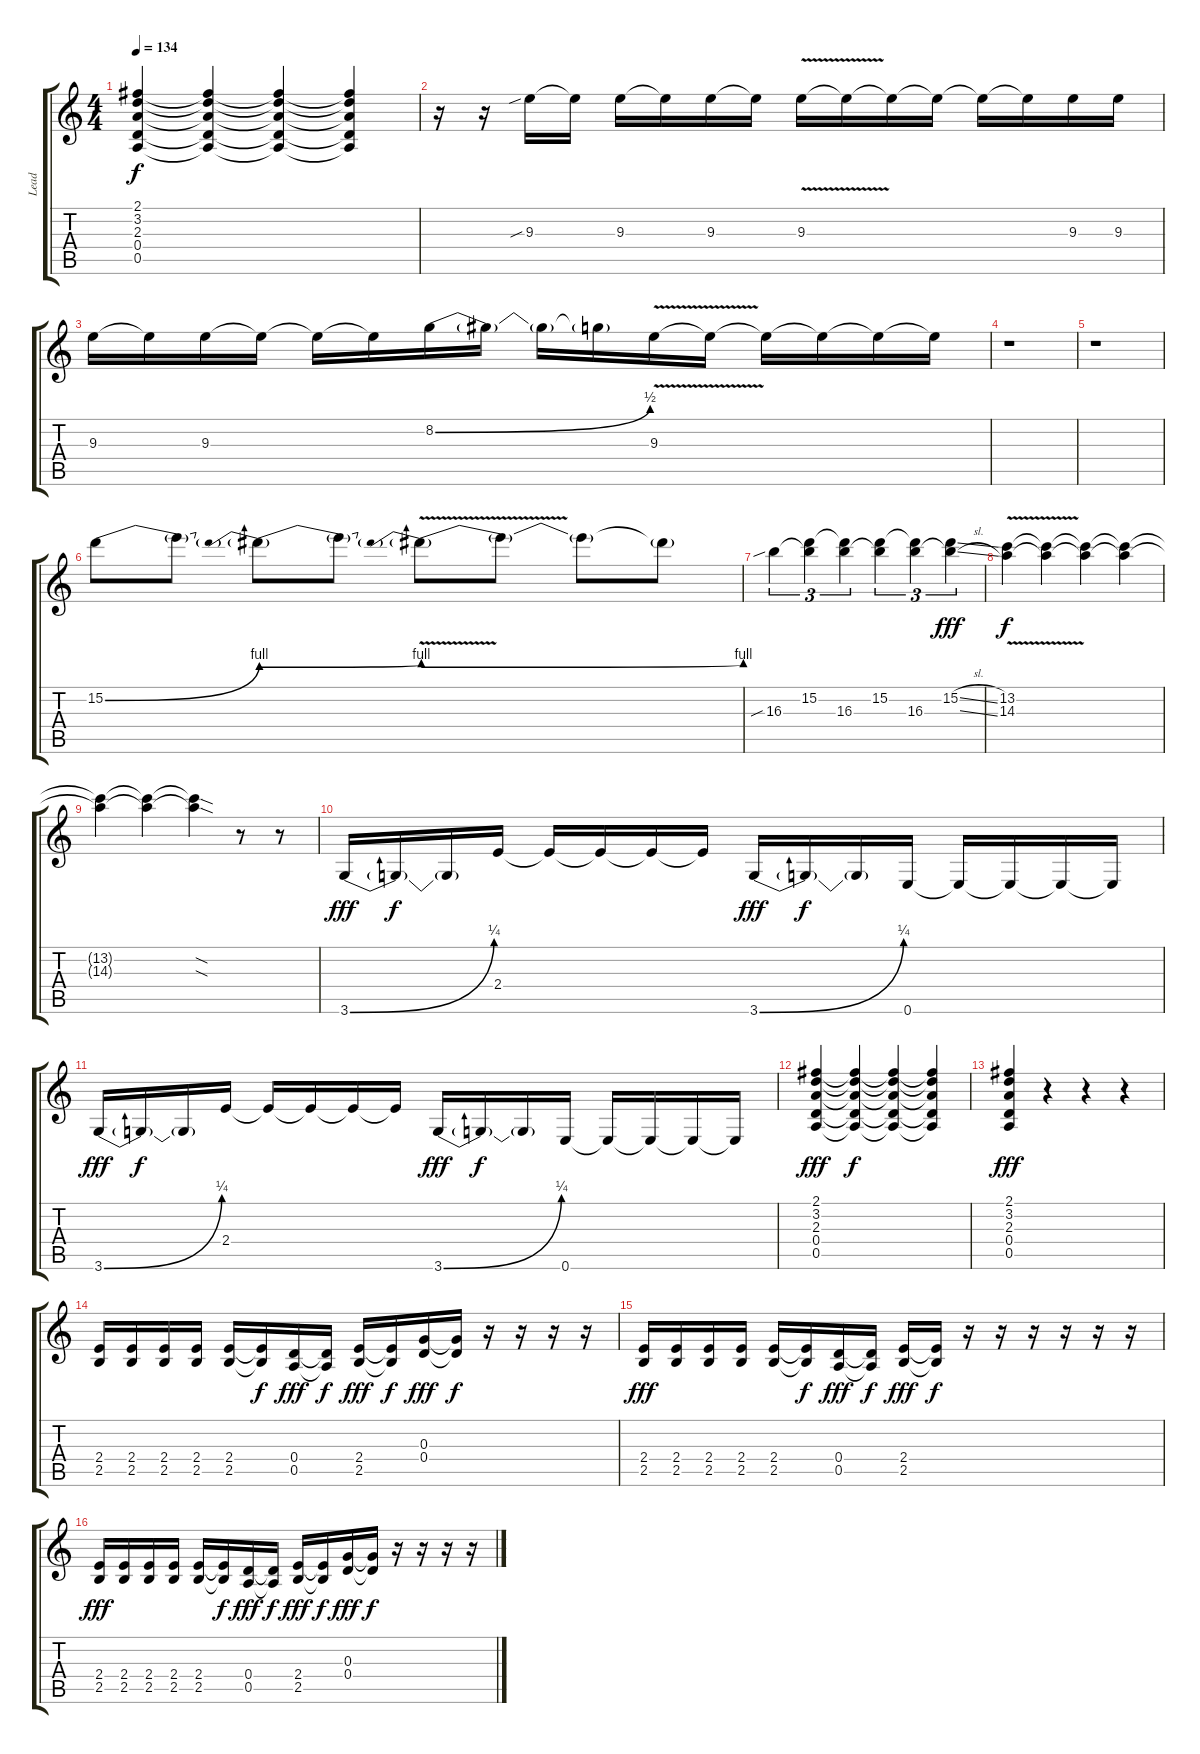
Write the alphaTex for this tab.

\track ("Lead" "Lead") {instrument overdrivenguitar}
\staff {score tabs}
\tuning (E4 B3 G3 D3 A2 E2) {hide}
\ts (4 4)
\tempo 134
\clef g2
\ks c
(2.1{t} 3.2{t} 2.3{t} 0.4{t} 0.5{t}).4{dy f} (2.1{t} 3.2{t} 2.3{t} 0.4{t} 0.5{t}).4 (2.1{t} 3.2{t} 2.3{t} 0.4{t} 0.5{t}).4 (2.1{t} 3.2{t} 2.3{t} 0.4{t} 0.5{t}).4 |
r.16 r.16 9.3{sib}.16 9.3{t}.16 9.3.16 9.3{t}.16 9.3.16 9.3{t}.16 9.3{v}.16 9.3{t}.16 9.3{t}.16 9.3{t}.16 9.3{t}.16 9.3{t}.16 9.3.16 9.3.16 |
9.3.16 9.3{t}.16 9.3.16 9.3{t}.16 9.3{t}.16 9.3{t}.16 8.2{be (bend 0 0 60 2)}.16 8.2{t}.16 8.2{t}.16 8.2{t}.16 9.3{v}.16 9.3{t}.16 9.3{t}.16 9.3{t}.16 9.3{t}.16 9.3{t}.16 |
r.1 |
r.1 |
15.2{be (bend 0 0 60 4)}.8 15.2{t}.8 15.2{be (prebendbend 0 3 60 4) t}.8 15.2{t}.8 15.2{be (prebendbend 0 3 60 4) v t}.8 15.2{t}.8 15.2{t}.8 15.2{t}.8 |
16.3{sib}.4{tu (3 2)} (15.2 16.3{t}).4{tu (3 2)} (15.2{t} 16.3).4{tu (3 2)} (15.2 16.3{t}).4{tu (3 2)} (15.2{t} 16.3).4{tu (3 2)} (15.2{sl} 16.3{sl t}).4{tu (3 2) dy fff} |
(13.2{v} 14.3{v}).4{dy f} (13.2{t} 14.3{t}).4 (13.2{t} 14.3{t}).4 (13.2{t} 14.3{t}).4 |
(13.2{t} 14.3{t}).4 (13.2{t} 14.3{t}).4 (13.2{sod t} 14.3{sod t}).4 r.8 r.8 |
3.6{be (bend 0 0 60 1)}.16{dy fff} 3.6{t}.16{dy f} 3.6{t}.16 2.4.16 2.4{t}.16 2.4{t}.16 2.4{t}.16 2.4{t}.16 3.6{be (bend 0 0 60 1)}.16{dy fff} 3.6{t}.16{dy f} 3.6{t}.16 0.6.16 0.6{t}.16 0.6{t}.16 0.6{t}.16 0.6{t}.16 |
3.6{be (bend 0 0 60 1)}.16{dy fff} 3.6{t}.16{dy f} 3.6{t}.16 2.4.16 2.4{t}.16 2.4{t}.16 2.4{t}.16 2.4{t}.16 3.6{be (bend 0 0 60 1)}.16{dy fff} 3.6{t}.16{dy f} 3.6{t}.16 0.6.16 0.6{t}.16 0.6{t}.16 0.6{t}.16 0.6{t}.16 |
(2.1 3.2 2.3 0.4 0.5).4{dy fff} (2.1{t} 3.2{t} 2.3{t} 0.4{t} 0.5{t}).4{dy f} (2.1{t} 3.2{t} 2.3{t} 0.4{t} 0.5{t}).4 (2.1{t} 3.2{t} 2.3{t} 0.4{t} 0.5{t}).4 |
(2.1 3.2 2.3 0.4 0.5).4{dy fff} r.4 r.4 r.4 |
(2.4 2.5).16 (2.4 2.5).16 (2.4 2.5).16 (2.4 2.5).16 (2.4 2.5).16 (2.4{t} 2.5{t}).16{dy f} (0.4 0.5).16{dy fff} (0.4{t} 0.5{t}).16{dy f} (2.4 2.5).16{dy fff} (2.4{t} 2.5{t}).16{dy f} (0.3 0.4).16{dy fff} (0.3{t} 0.4{t}).16{dy f} r.16 r.16 r.16 r.16 |
(2.4 2.5).16{dy fff} (2.4 2.5).16 (2.4 2.5).16 (2.4 2.5).16 (2.4 2.5).16 (2.4{t} 2.5{t}).16{dy f} (0.4 0.5).16{dy fff} (0.4{t} 0.5{t}).16{dy f} (2.4 2.5).16{dy fff} (2.4{t} 2.5{t}).16{dy f} r.16 r.16 r.16 r.16 r.16 r.16 |
(2.4 2.5).16{dy fff} (2.4 2.5).16 (2.4 2.5).16 (2.4 2.5).16 (2.4 2.5).16 (2.4{t} 2.5{t}).16{dy f} (0.4 0.5).16{dy fff} (0.4{t} 0.5{t}).16{dy f} (2.4 2.5).16{dy fff} (2.4{t} 2.5{t}).16{dy f} (0.3 0.4).16{dy fff} (0.3{t} 0.4{t}).16{dy f} r.16 r.16 r.16 r.16
